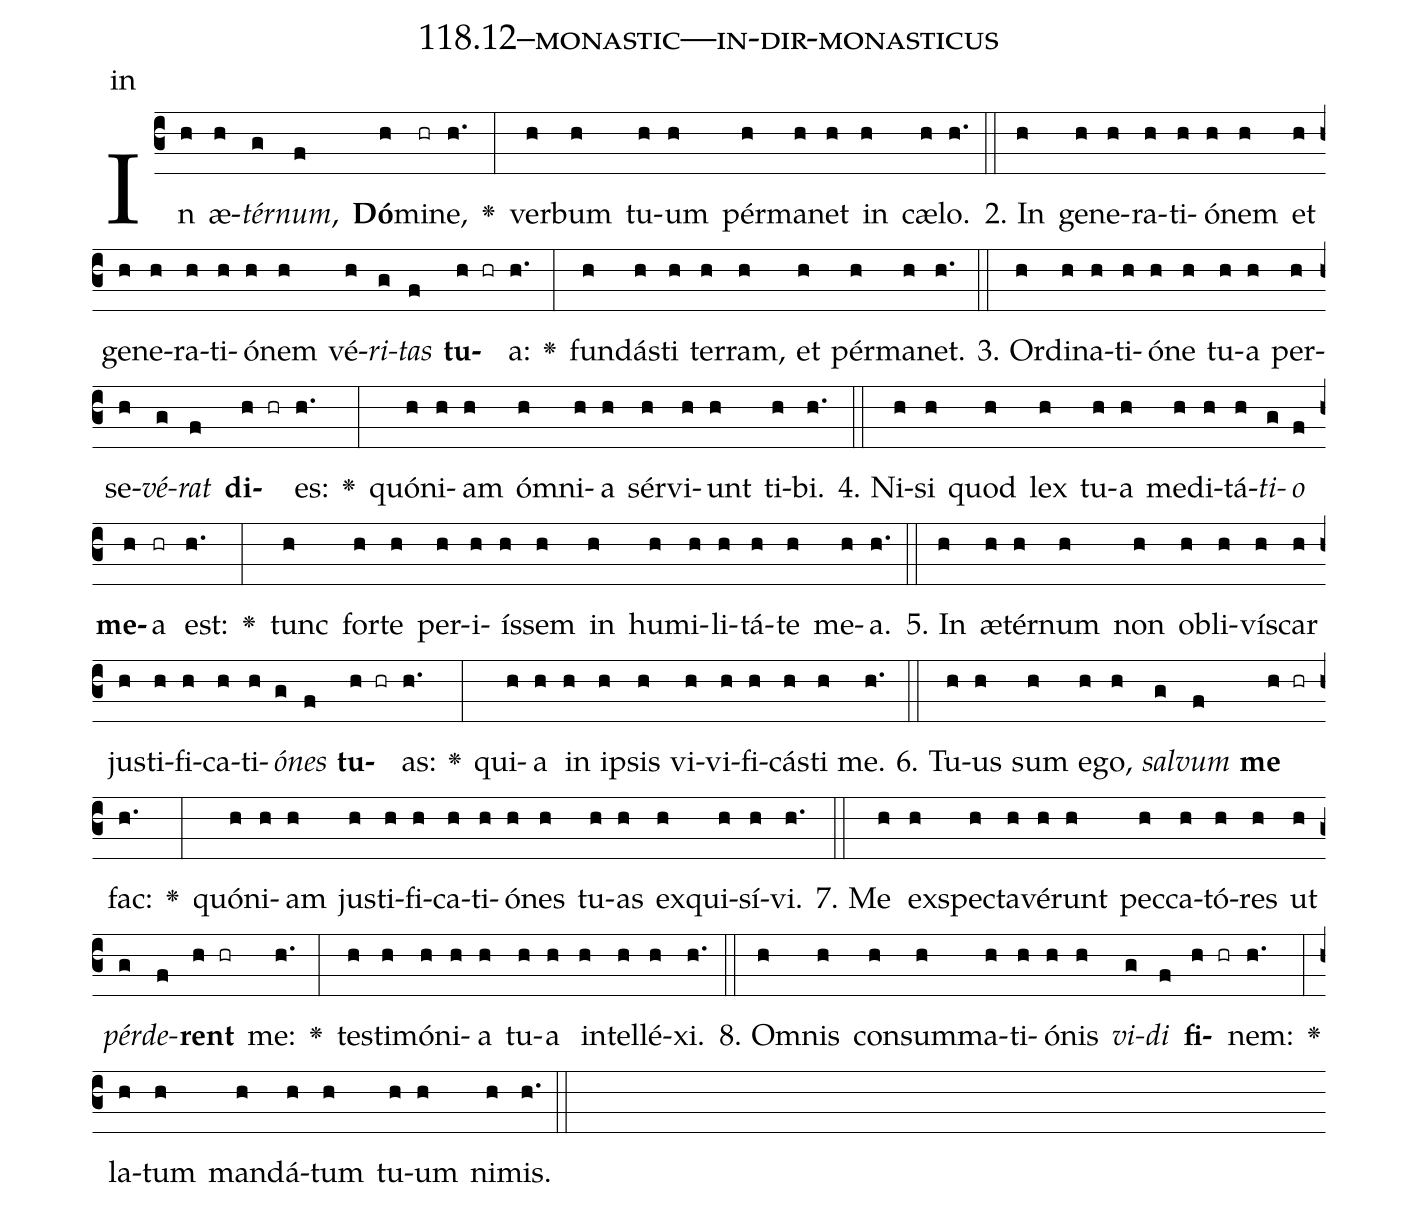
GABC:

name: 118.12--monastic---in-dir-monasticus;
annotation: in;
%%
(c3)In(h) æ(h)<i>tér</i>(g)<i>num</i>,(f) <b>Dó</b>(h)mi(hr)ne,(h.) <v>\greheightstar</v>(:) ver(h)bum(h) tu(h)um(h) pér(h)ma(h)net(h) in(h) cæ(h)lo.(h.) (::)
2. In(h) ge(h)ne(h)ra(h)ti(h)ó(h)nem(h) et(h) ge(h)ne(h)ra(h)ti(h)ó(h)nem(h) vé(h)<i>ri</i>(g)<i>tas</i>(f) <b>tu</b>(h hr)a:(h.) <v>\greheightstar</v>(:) fun(h)dás(h)ti(h) ter(h)ram,(h) et(h) pér(h)ma(h)net.(h.) (::)
3. Or(h)di(h)na(h)ti(h)ó(h)ne(h) tu(h)a(h) per(h)se(h)<i>vé</i>(g)<i>rat</i>(f) <b>di</b>(h hr)es:(h.) <v>\greheightstar</v>(:) quón(h)i(h)am(h) óm(h)ni(h)a(h) sér(h)vi(h)unt(h) ti(h)bi.(h.) (::)
4. Ni(h)si(h) quod(h) lex(h) tu(h)a(h) me(h)di(h)tá(h)<i>ti</i>(g)<i>o</i>(f) <b>me</b>(h)a(hr) est:(h.) <v>\greheightstar</v>(:) tunc(h) for(h)te(h) per(h)i(h)ís(h)sem(h) in(h) hu(h)mi(h)li(h)tá(h)te(h) me(h)a.(h.) (::)
5. In(h) æ(h)tér(h)num(h) non(h) ob(h)li(h)vís(h)car(h) jus(h)ti(h)fi(h)ca(h)ti(h)<i>ó</i>(g)<i>nes</i>(f) <b>tu</b>(h hr)as:(h.) <v>\greheightstar</v>(:) qui(h)a(h) in(h) ip(h)sis(h) vi(h)vi(h)fi(h)cás(h)ti(h) me.(h.) (::)
6. Tu(h)us(h) sum(h) e(h)go,(h) <i>sal</i>(g)<i>vum</i>(f) <b>me</b>(h hr) fac:(h.) <v>\greheightstar</v>(:) quón(h)i(h)am(h) jus(h)ti(h)fi(h)ca(h)ti(h)ó(h)nes(h) tu(h)as(h) ex(h)qui(h)sí(h)vi.(h.) (::)
7. Me(h) ex(h)spec(h)ta(h)vé(h)runt(h) pec(h)ca(h)tó(h)res(h) ut(h) <i>pér</i>(g)<i>de</i>(f)<b>rent</b>(h hr) me:(h.) <v>\greheightstar</v>(:) tes(h)ti(h)mó(h)ni(h)a(h) tu(h)a(h) in(h)tel(h)lé(h)xi.(h.) (::)
8. Om(h)nis(h) con(h)sum(h)ma(h)ti(h)ó(h)nis(h) <i>vi</i>(g)<i>di</i>(f) <b>fi</b>(h hr)nem:(h.) <v>\greheightstar</v>(:) la(h)tum(h) man(h)dá(h)tum(h) tu(h)um(h) ni(h)mis.(h.) (::)
